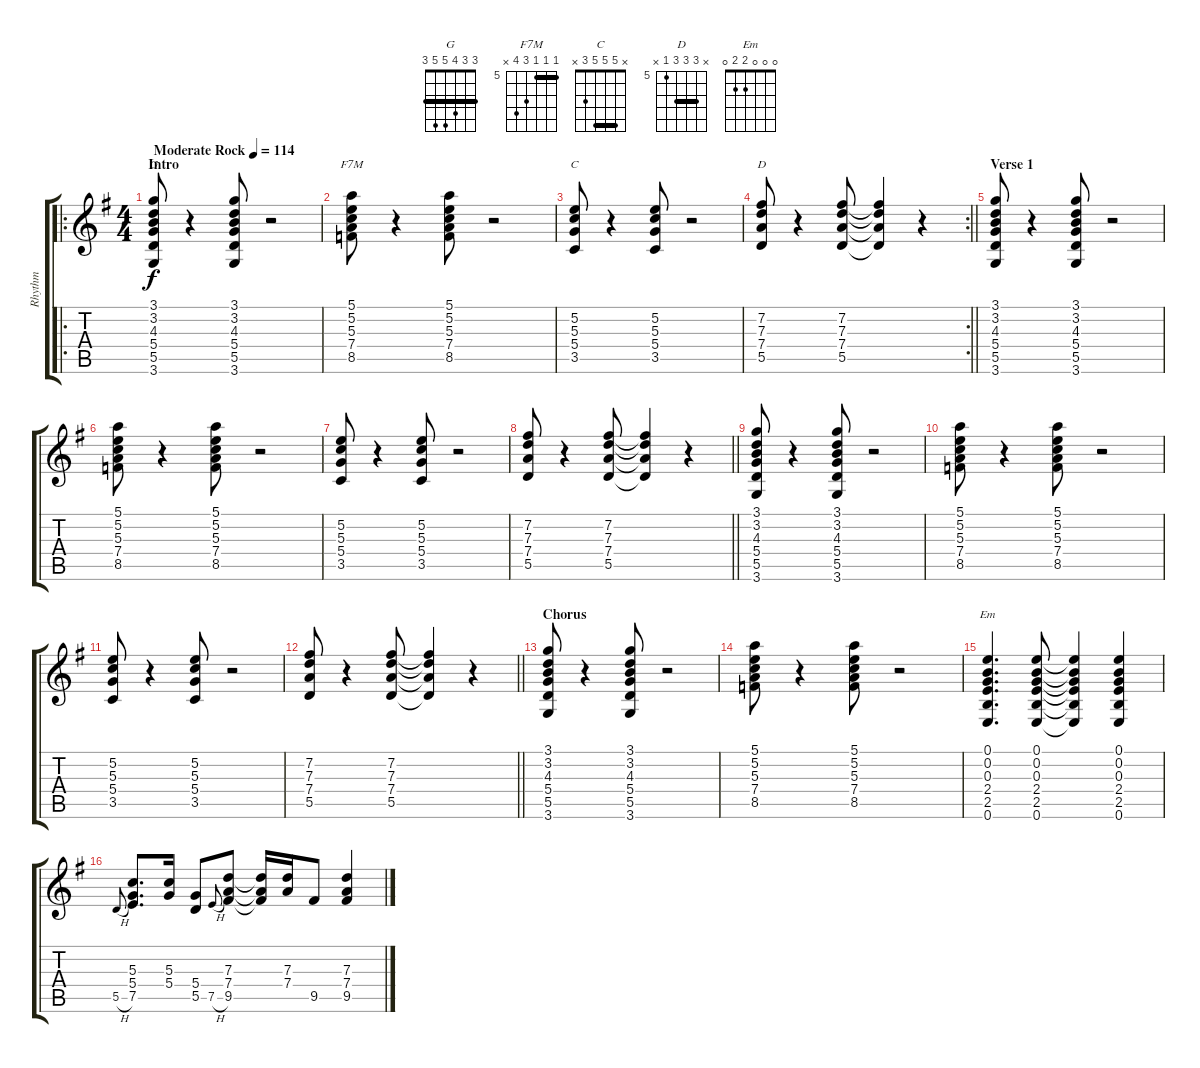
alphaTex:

\track ("Rhythm" "Rhythm") {instrument electricguitarjazz}
\staff {score tabs}
\tuning (E4 B3 G3 D3 A2 E2) {hide}
\chord ("G" 3 3 4 5 5 3) {barre 3}
\chord ("F7M" 5 5 5 7 8 x) {firstfret 5 barre 5}
\chord ("C" x 5 5 5 3 x) {barre 5}
\chord ("D" x 7 7 7 5 x) {firstfret 5 barre 7}
\chord ("Em" 0 0 0 2 2 0)
\ro
\ts (4 4)
\section ("" "Intro")
\tempo (114 "Moderate Rock")
\clef g2
\ks g
(3.1 3.2 4.3 5.4 5.5 3.6).8{ch "G" dy f instrument electricguitarjazz} r.4 (3.1 3.2 4.3 5.4 5.5 3.6).8 r.2 |
(5.1 5.2 5.3 7.4 8.5).8{ch "F7M"} r.4 (5.1 5.2 5.3 7.4 8.5).8 r.2 |
(5.2 5.3 5.4 3.5).8{ch "C"} r.4 (5.2 5.3 5.4 3.5).8 r.2 |
\rc 2
\barLineRight lightlight
(7.2 7.3 7.4 5.5).8{ch "D"} r.4 (7.2 7.3 7.4 5.5).8 (7.2{t} 7.3{t} 7.4{t} 5.5{t}).4 r.4 |
\section ("" "Verse 1")
(3.1 3.2 4.3 5.4 5.5 3.6).8 r.4 (3.1 3.2 4.3 5.4 5.5 3.6).8 r.2 |
(5.1 5.2 5.3 7.4 8.5).8 r.4 (5.1 5.2 5.3 7.4 8.5).8 r.2 |
(5.2 5.3 5.4 3.5).8 r.4 (5.2 5.3 5.4 3.5).8 r.2 |
\barLineRight lightlight
(7.2 7.3 7.4 5.5).8 r.4 (7.2 7.3 7.4 5.5).8 (7.2{t} 7.3{t} 7.4{t} 5.5{t}).4 r.4 |
(3.1 3.2 4.3 5.4 5.5 3.6).8 r.4 (3.1 3.2 4.3 5.4 5.5 3.6).8 r.2 |
(5.1 5.2 5.3 7.4 8.5).8 r.4 (5.1 5.2 5.3 7.4 8.5).8 r.2 |
(5.2 5.3 5.4 3.5).8 r.4 (5.2 5.3 5.4 3.5).8 r.2 |
\barLineRight lightlight
(7.2 7.3 7.4 5.5).8 r.4 (7.2 7.3 7.4 5.5).8 (7.2{t} 7.3{t} 7.4{t} 5.5{t}).4 r.4 |
\section ("" "Chorus")
(3.1 3.2 4.3 5.4 5.5 3.6).8 r.4 (3.1 3.2 4.3 5.4 5.5 3.6).8 r.2 |
(5.1 5.2 5.3 7.4 8.5).8 r.4 (5.1 5.2 5.3 7.4 8.5).8 r.2 |
(0.1 0.2 0.3 2.4 2.5 0.6).4{d ch "Em"} (0.1 0.2 0.3 2.4 2.5 0.6).8 (0.1{t} 0.2{t} 0.3{t} 2.4{t} 2.5{t} 0.6{t}).4 (0.1 0.2 0.3 2.4 2.5 0.6).4 |
5.5{h}.8{gr onbeat} (5.3 5.4 7.5).8{d} (5.3 5.4).16 (5.4 5.5).8 7.5{h}.8{gr onbeat} (7.3 7.4 9.5).8 (7.3{t} 7.4{t} 9.5{t}).16 (7.3 7.4).16 9.5.8 (7.3 7.4 9.5).4
